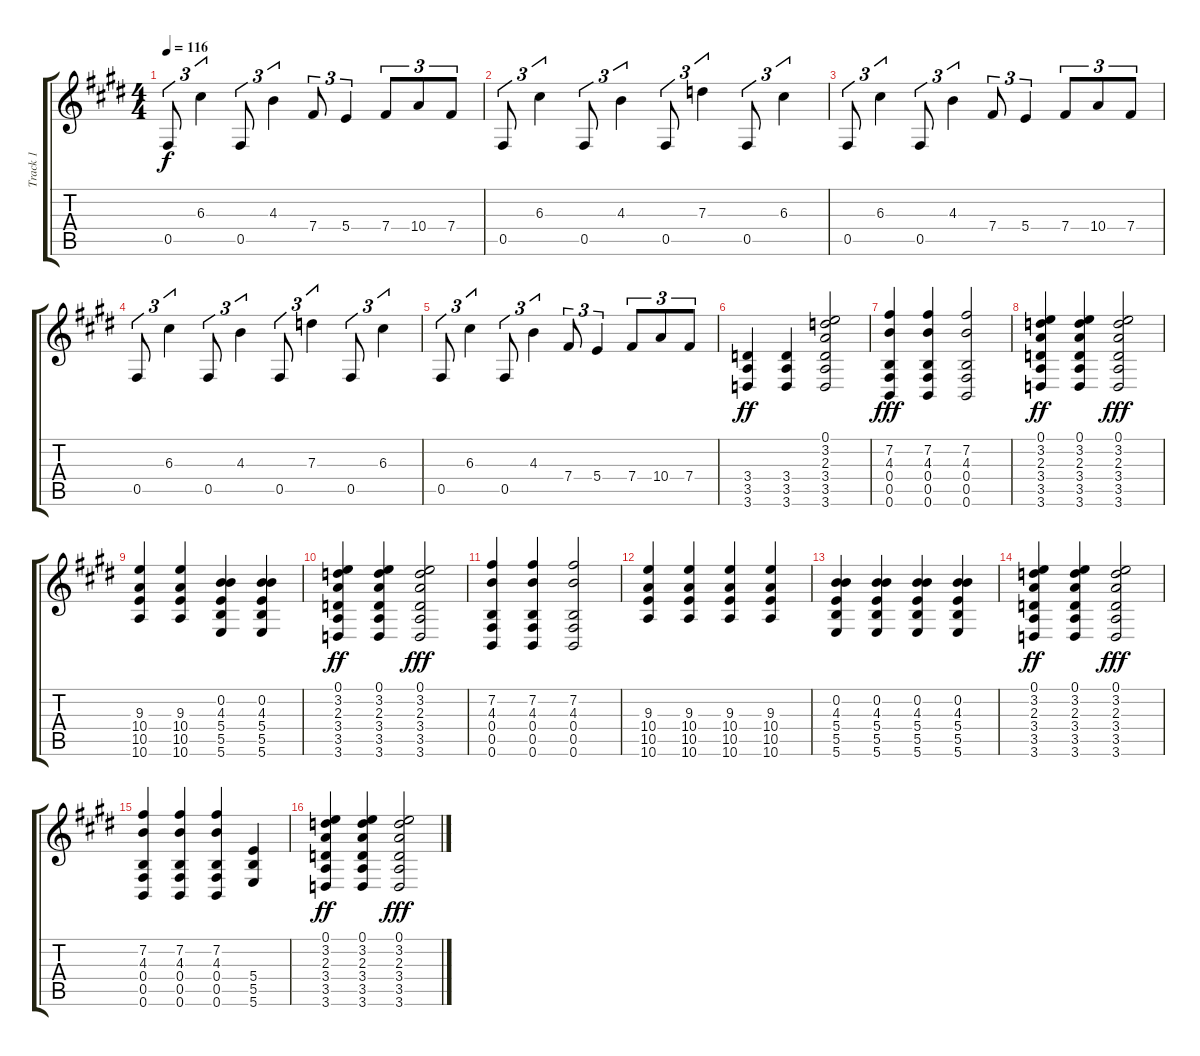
\track ("Track 1" "Track 1") {instrument electricguitarclean}
\staff {score tabs}
\tuning (E4 B3 G3 B2 Gb2 B1) {hide}
\ts (4 4)
\tempo 116
\clef g2
\ks c#minor
0.5.8{tu (3 2) dy f} 6.3.4{tu (3 2)} 0.5.8{tu (3 2)} 4.3.4{tu (3 2)} 7.4.8{tu (3 2)} 5.4.4{tu (3 2)} 7.4.8{tu (3 2)} 10.4.8{tu (3 2)} 7.4.8{tu (3 2)} |
0.5.8{tu (3 2)} 6.3.4{tu (3 2)} 0.5.8{tu (3 2)} 4.3.4{tu (3 2)} 0.5.8{tu (3 2)} 7.3.4{tu (3 2)} 0.5.8{tu (3 2)} 6.3.4{tu (3 2)} |
0.5.8{tu (3 2)} 6.3.4{tu (3 2)} 0.5.8{tu (3 2)} 4.3.4{tu (3 2)} 7.4.8{tu (3 2)} 5.4.4{tu (3 2)} 7.4.8{tu (3 2)} 10.4.8{tu (3 2)} 7.4.8{tu (3 2)} |
0.5.8{tu (3 2)} 6.3.4{tu (3 2)} 0.5.8{tu (3 2)} 4.3.4{tu (3 2)} 0.5.8{tu (3 2)} 7.3.4{tu (3 2)} 0.5.8{tu (3 2)} 6.3.4{tu (3 2)} |
0.5.8{tu (3 2)} 6.3.4{tu (3 2)} 0.5.8{tu (3 2)} 4.3.4{tu (3 2)} 7.4.8{tu (3 2)} 5.4.4{tu (3 2)} 7.4.8{tu (3 2)} 10.4.8{tu (3 2)} 7.4.8{tu (3 2)} |
(3.4 3.5 3.6).4{dy ff} (3.4 3.5 3.6).4 (0.1 3.2 2.3 3.4 3.5 3.6).2 |
(7.2 4.3 0.4 0.5 0.6).4{dy fff} (7.2 4.3 0.4 0.5 0.6).4 (7.2 4.3 0.4 0.5 0.6).2 |
(0.1 3.2 2.3 3.4 3.5 3.6).4{dy ff} (0.1 3.2 2.3 3.4 3.5 3.6).4 (0.1 3.2 2.3 3.4 3.5 3.6).2{dy fff} |
(9.3 10.4 10.5 10.6).4 (9.3 10.4 10.5 10.6).4 (0.2 4.3 5.4 5.5 5.6).4 (0.2 4.3 5.4 5.5 5.6).4 |
(0.1 3.2 2.3 3.4 3.5 3.6).4{dy ff} (0.1 3.2 2.3 3.4 3.5 3.6).4 (0.1 3.2 2.3 3.4 3.5 3.6).2{dy fff} |
(7.2 4.3 0.4 0.5 0.6).4 (7.2 4.3 0.4 0.5 0.6).4 (7.2 4.3 0.4 0.5 0.6).2 |
(9.3 10.4 10.5 10.6).4 (9.3 10.4 10.5 10.6).4 (9.3 10.4 10.5 10.6).4 (9.3 10.4 10.5 10.6).4 |
(0.2 4.3 5.4 5.5 5.6).4 (0.2 4.3 5.4 5.5 5.6).4 (0.2 4.3 5.4 5.5 5.6).4 (0.2 4.3 5.4 5.5 5.6).4 |
(0.1 3.2 2.3 3.4 3.5 3.6).4{dy ff} (0.1 3.2 2.3 3.4 3.5 3.6).4 (0.1 3.2 2.3 3.4 3.5 3.6).2{dy fff} |
(7.2 4.3 0.4 0.5 0.6).4 (7.2 4.3 0.4 0.5 0.6).4 (7.2 4.3 0.4 0.5 0.6).4 (5.4 5.5 5.6).4 |
(0.1 3.2 2.3 3.4 3.5 3.6).4{dy ff} (0.1 3.2 2.3 3.4 3.5 3.6).4 (0.1 3.2 2.3 3.4 3.5 3.6).2{dy fff}
